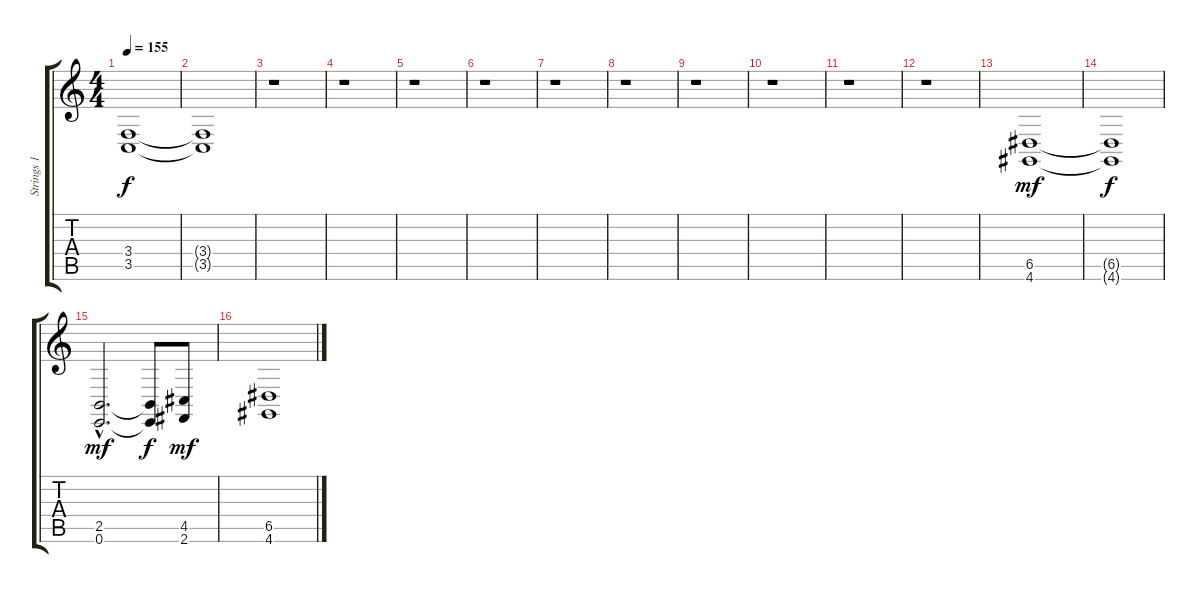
\track ("Strings 1" "Strings 1") {instrument stringensemble1}
\staff {score tabs}
\tuning (E4 B3 G3 D3 A2 E2) {hide}
\ts (4 4)
\tempo 155
\clef g2
\ks c
(3.4 3.5).1{dy f} |
(3.4{t} 3.5{t}).1 |
r.1 |
r.1 |
r.1 |
r.1 |
r.1 |
r.1 |
r.1 |
r.1 |
r.1 |
r.1 |
(6.5 4.6).1{dy mf} |
(6.5{t} 4.6{t}).1{dy f} |
(2.5{hac} 0.6{hac}).2{d dy mf} (2.5{t} 0.6{t}).8{dy f} (4.5 2.6).8{dy mf} |
(6.5 4.6).1
